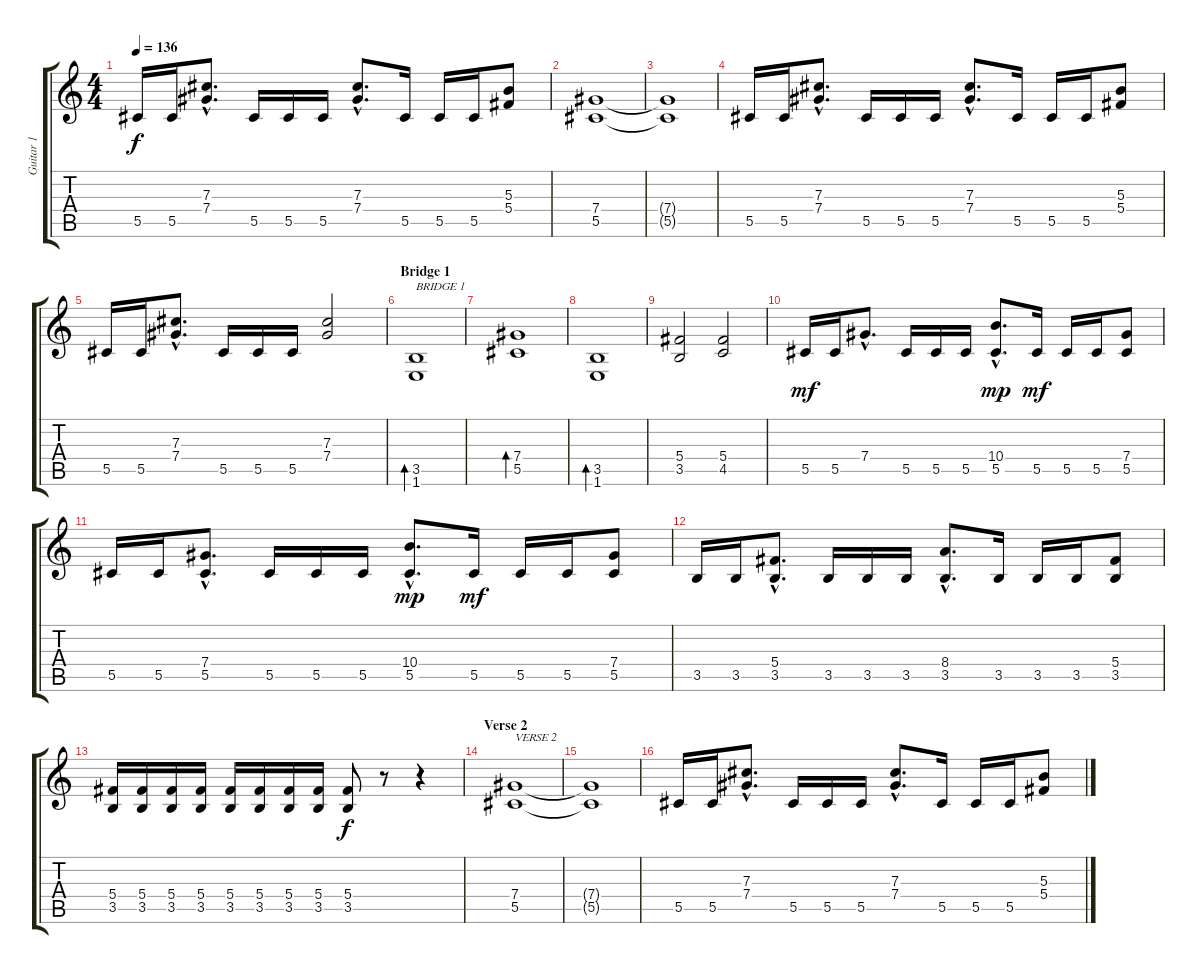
\track ("Guitar 1" "Guitar 1") {instrument distortionguitar}
\staff {score tabs}
\tuning (Eb4 Bb3 Gb3 Db3 Ab2 Eb2) {hide}
\ts (4 4)
\tempo 136
\clef g2
\ks c
5.5.16{dy f} 5.5.16 (7.3{hac} 7.4{hac}).8{d} 5.5.16 5.5.16 5.5.16 (7.3{hac} 7.4{hac}).8{d} 5.5.16 5.5.16 5.5.16 (5.3 5.4).8 |
(7.4 5.5).1 |
(7.4{t} 5.5{t}).1 |
5.5.16 5.5.16 (7.3{hac} 7.4{hac}).8{d} 5.5.16 5.5.16 5.5.16 (7.3{hac} 7.4{hac}).8{d} 5.5.16 5.5.16 5.5.16 (5.3 5.4).8 |
5.5.16 5.5.16 (7.3{hac} 7.4{hac}).8{d} 5.5.16 5.5.16 5.5.16 (7.3 7.4).2 |
\section ("" "Bridge 1")
(3.5 1.6).1{bd 240 txt "BRIDGE 1"} |
(7.4 5.5).1{bd 240} |
(3.5 1.6).1{bd 240} |
(5.4 3.5).2 (5.4 4.5).2 |
5.5.16{dy mf} 5.5.16 7.4{hac}.8{d} 5.5.16 5.5.16 5.5.16 (10.4{hac} 5.5{hac}).8{d dy mp} 5.5.16{dy mf} 5.5.16 5.5.16 (7.4 5.5).8 |
5.5.16 5.5.16 (7.4{hac} 5.5{hac}).8{d} 5.5.16 5.5.16 5.5.16 (10.4{hac} 5.5{hac}).8{d dy mp} 5.5.16{dy mf} 5.5.16 5.5.16 (7.4 5.5).8 |
3.5.16 3.5.16 (5.4{hac} 3.5{hac}).8{d} 3.5.16 3.5.16 3.5.16 (8.4{hac} 3.5{hac}).8{d} 3.5.16 3.5.16 3.5.16 (5.4 3.5).8 |
(5.4 3.5).16 (5.4 3.5).16 (5.4 3.5).16 (5.4 3.5).16 (5.4 3.5).16 (5.4 3.5).16 (5.4 3.5).16 (5.4 3.5).16 (5.4 3.5).8{dy f} r.8 r.4 |
\section ("" "Verse 2")
(7.4 5.5).1{txt "VERSE 2"} |
(7.4{t} 5.5{t}).1 |
5.5.16 5.5.16 (7.3{hac} 7.4{hac}).8{d} 5.5.16 5.5.16 5.5.16 (7.3{hac} 7.4{hac}).8{d} 5.5.16 5.5.16 5.5.16 (5.3 5.4).8
